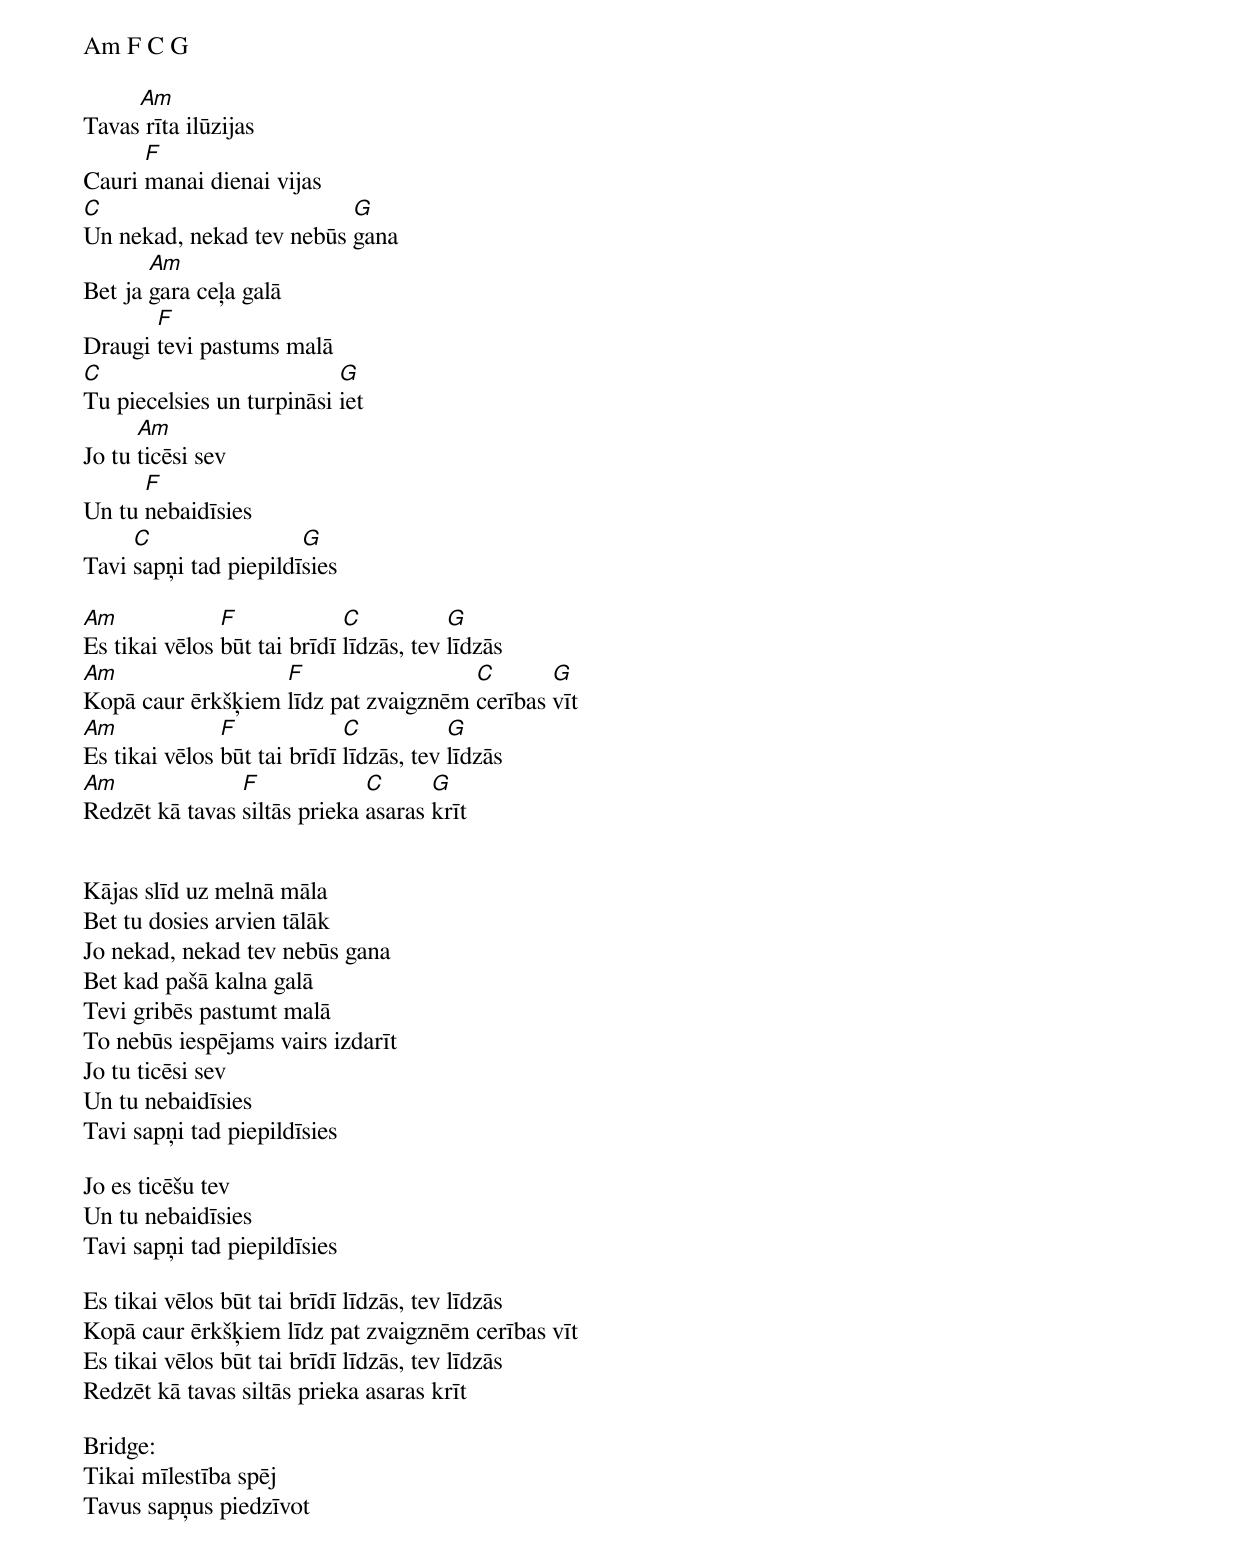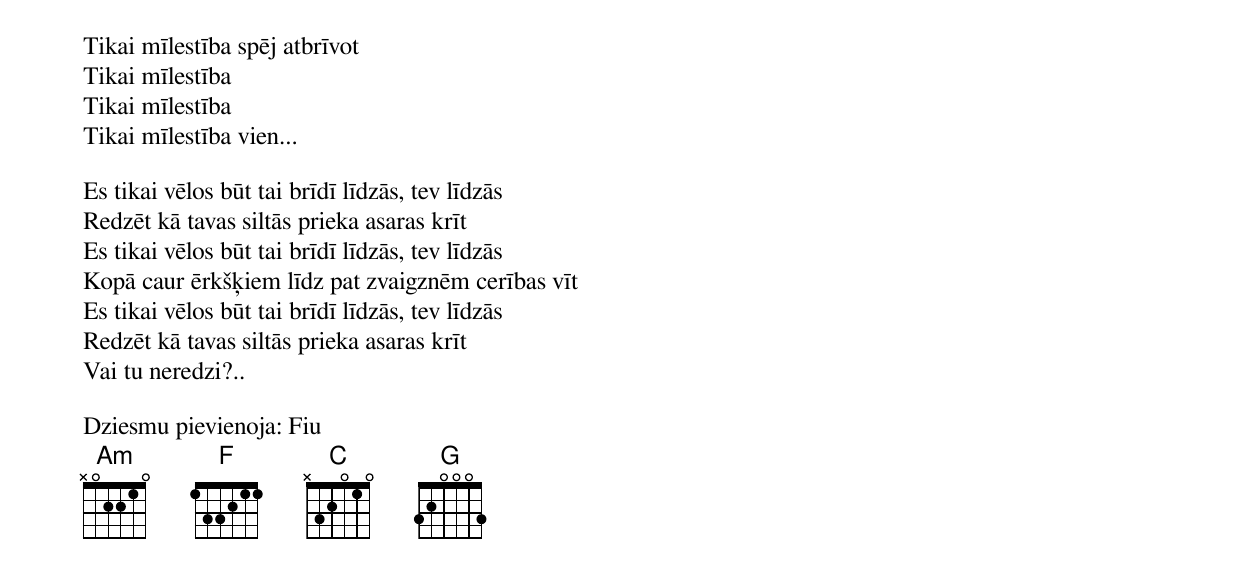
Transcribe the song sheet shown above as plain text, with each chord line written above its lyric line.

Am F C G

     Am
Tavas rīta ilūzijas
      F
Cauri manai dienai vijas
C                         G
Un nekad, nekad tev nebūs gana
       Am
Bet ja gara ceļa galā
       F
Draugi tevi pastums malā
C                          G
Tu piecelsies un turpināsi iet
      Am
Jo tu ticēsi sev
      F
Un tu nebaidīsies
     C                 G
Tavi sapņi tad piepildīsies

Am             F             C           G
Es tikai vēlos būt tai brīdī līdzās, tev līdzās
Am                 F                  C       G
Kopā caur ērkšķiem līdz pat zvaigznēm cerības vīt
Am             F             C           G
Es tikai vēlos būt tai brīdī līdzās, tev līdzās
Am              F             C      G
Redzēt kā tavas siltās prieka asaras krīt


Kājas slīd uz melnā māla
Bet tu dosies arvien tālāk
Jo nekad, nekad tev nebūs gana
Bet kad pašā kalna galā
Tevi gribēs pastumt malā
To nebūs iespējams vairs izdarīt
Jo tu ticēsi sev
Un tu nebaidīsies
Tavi sapņi tad piepildīsies

Jo es ticēšu tev
Un tu nebaidīsies
Tavi sapņi tad piepildīsies

Es tikai vēlos būt tai brīdī līdzās, tev līdzās
Kopā caur ērkšķiem līdz pat zvaigznēm cerības vīt
Es tikai vēlos būt tai brīdī līdzās, tev līdzās
Redzēt kā tavas siltās prieka asaras krīt

Bridge:
Tikai mīlestība spēj
Tavus sapņus piedzīvot
Tikai mīlestība spēj atbrīvot
Tikai mīlestība
Tikai mīlestība
Tikai mīlestība vien...

Es tikai vēlos būt tai brīdī līdzās, tev līdzās
Redzēt kā tavas siltās prieka asaras krīt
Es tikai vēlos būt tai brīdī līdzās, tev līdzās
Kopā caur ērkšķiem līdz pat zvaigznēm cerības vīt
Es tikai vēlos būt tai brīdī līdzās, tev līdzās
Redzēt kā tavas siltās prieka asaras krīt
Vai tu neredzi?..

Dziesmu pievienoja: Fiu
